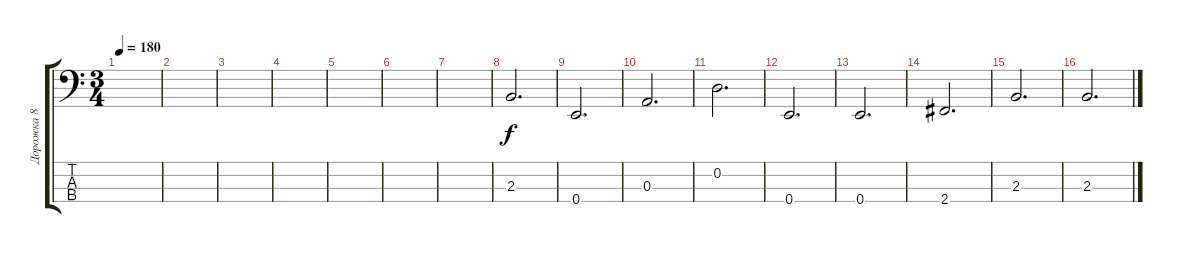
\track ("Дорожка 8" "Дорожка 8") {instrument electricbassfinger}
\staff {score tabs}
\tuning (G2 D2 A1 E1) {hide}
\ts (3 4)
\tempo 180
\clef f4
\ks c
|
|
|
|
|
|
|
2.3.2{d} |
0.4.2{d} |
0.3.2{d} |
0.2.2{d} |
0.4.2{d} |
0.4.2{d} |
2.4.2{d} |
2.3.2{d} |
2.3.2{d}
